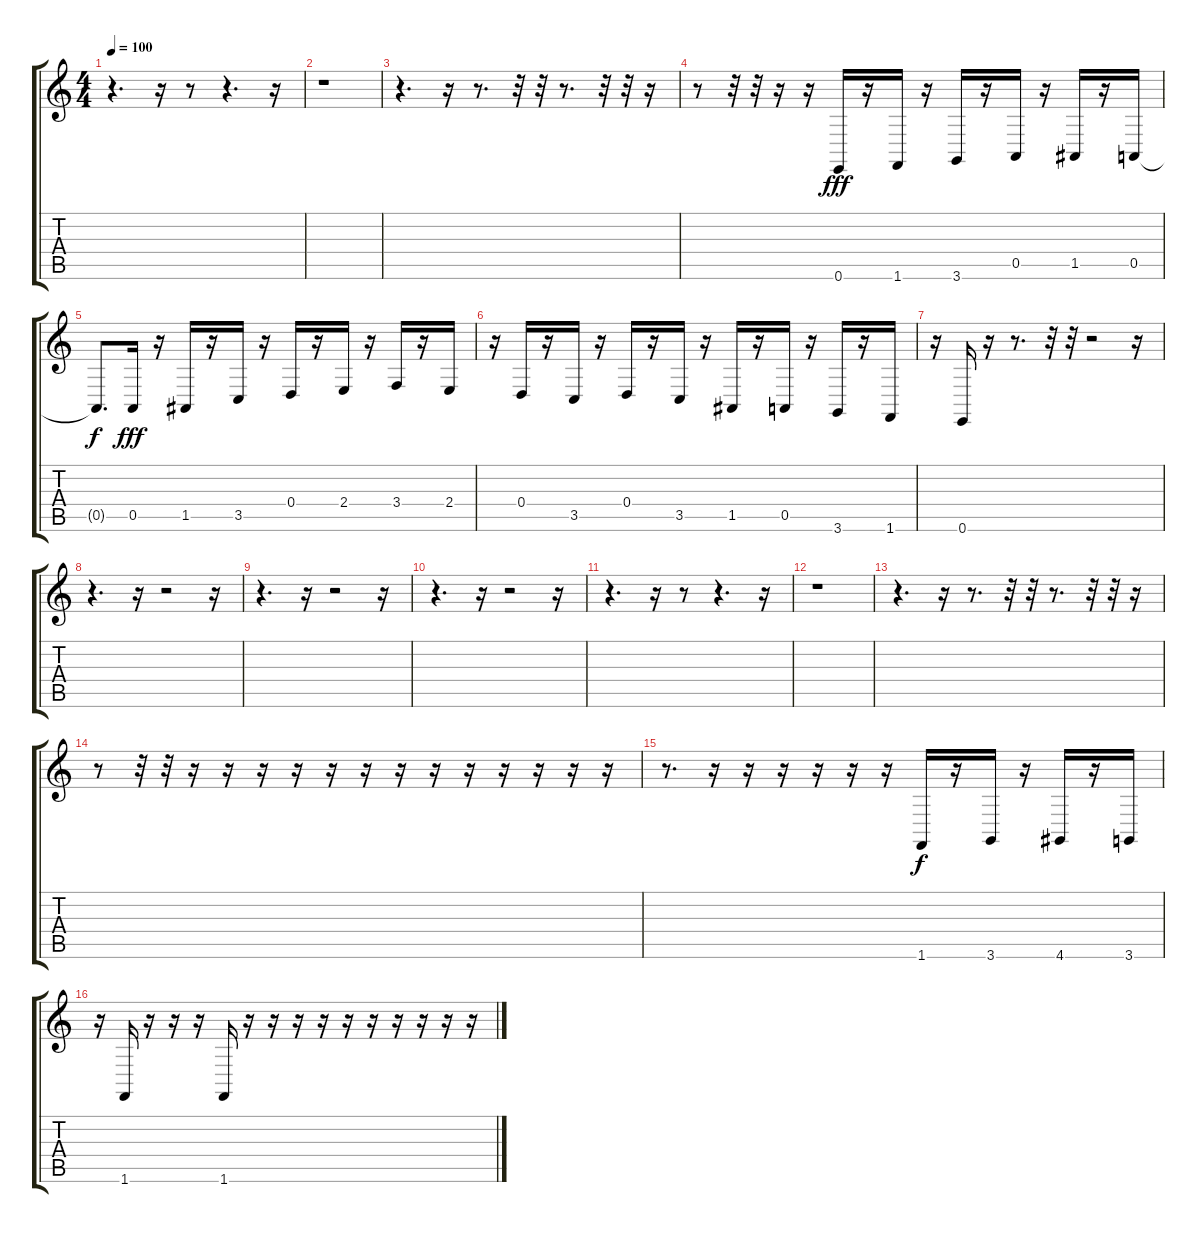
\track "" {instrument tuba}
\staff {score tabs}
\tuning (E4 B3 G3 D3 A2 E2) {hide}
\ts (4 4)
\tempo 100
\clef g2
\ks c
r.4{d dy f} r.16 r.8 r.4{d} r.16 |
r.1 |
r.4{d} r.16 r.8{d} r.32 r.32 r.8{d} r.32 r.32 r.16 |
r.8 r.32 r.32 r.16 r.16 0.6.16{dy fff} r.16 1.6.16 r.16 3.6.16 r.16 0.5.16 r.16 1.5.16 r.16 0.5.16 |
0.5{t}.8{d dy f} 0.5.16{dy fff} r.16 1.5.16 r.16 3.5.16 r.16 0.4.16 r.16 2.4.16 r.16 3.4.16 r.16 2.4.16 |
r.16 0.4.16 r.16 3.5.16 r.16 0.4.16 r.16 3.5.16 r.16 1.5.16 r.16 0.5.16 r.16 3.6.16 r.16 1.6.16 |
r.16 0.6.16 r.16 r.8{d} r.32 r.32 r.2 r.16 |
r.4{d} r.16 r.2 r.16 |
r.4{d} r.16 r.2 r.16 |
r.4{d} r.16 r.2 r.16 |
r.4{d} r.16 r.8 r.4{d} r.16 |
r.1 |
r.4{d} r.16 r.8{d} r.32 r.32 r.8{d} r.32 r.32 r.16 |
r.8 r.32 r.32 r.16 r.16 r.16 r.16 r.16 r.16 r.16 r.16 r.16 r.16 r.16 r.16 r.16 |
r.8{d} r.16 r.16 r.16 r.16 r.16 r.16 1.6.16{dy f} r.16 3.6.16 r.16 4.6.16 r.16 3.6.16 |
r.16 1.6.16 r.16 r.16 r.16 1.6.16 r.16 r.16 r.16 r.16 r.16 r.16 r.16 r.16 r.16 r.16
